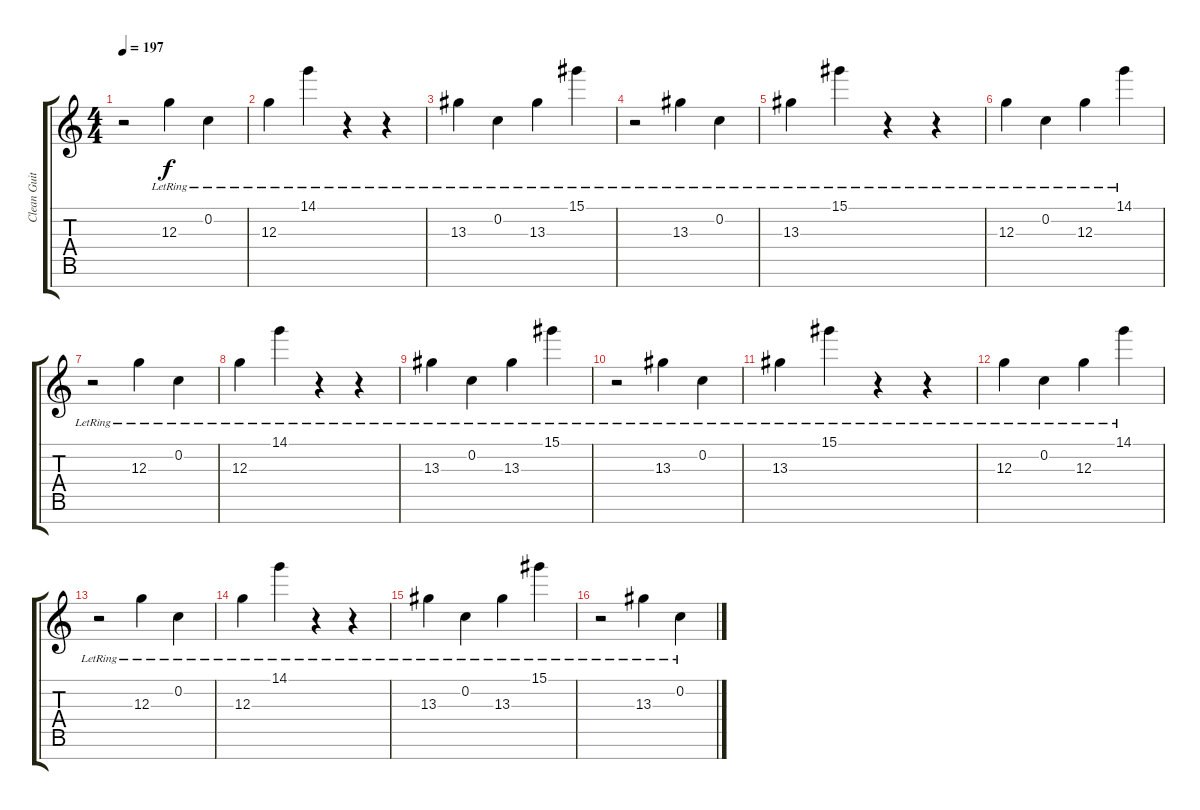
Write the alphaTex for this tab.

\track ("Clean Guitar 2" "Clean Guit") {instrument electricguitarclean}
\staff {score tabs}
\tuning (F4 C4 G3 D3 Bb2 F2 C2) {hide}
\ts (4 4)
\tempo 197
\clef g2
\ks c
r.2{dy f} 12.3{lr}.4 0.2{lr}.4 |
12.3{lr}.4 14.1{lr}.4 r.4 r.4 |
13.3{lr}.4 0.2{lr}.4 13.3{lr}.4 15.1{lr}.4 |
r.2 13.3{lr}.4 0.2{lr}.4 |
13.3{lr}.4 15.1{lr}.4 r.4 r.4 |
12.3{lr}.4 0.2{lr}.4 12.3{lr}.4 14.1{lr}.4 |
r.2 12.3{lr}.4 0.2{lr}.4 |
12.3{lr}.4 14.1{lr}.4 r.4 r.4 |
13.3{lr}.4 0.2{lr}.4 13.3{lr}.4 15.1{lr}.4 |
r.2 13.3{lr}.4 0.2{lr}.4 |
13.3{lr}.4 15.1{lr}.4 r.4 r.4 |
12.3{lr}.4 0.2{lr}.4 12.3{lr}.4 14.1{lr}.4 |
r.2 12.3{lr}.4 0.2{lr}.4 |
12.3{lr}.4 14.1{lr}.4 r.4 r.4 |
13.3{lr}.4 0.2{lr}.4 13.3{lr}.4 15.1{lr}.4 |
r.2 13.3{lr}.4 0.2{lr}.4
